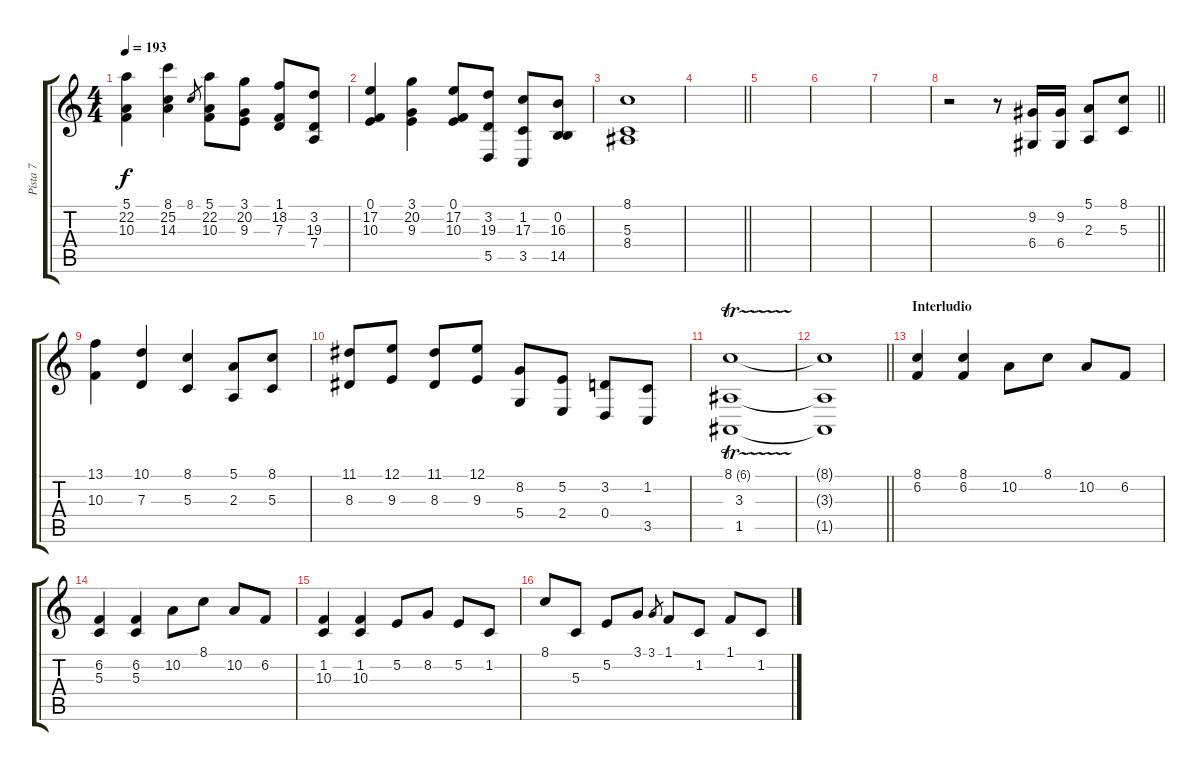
\track ("Pista 7" "Pista 7") {instrument tangoaccordion}
\staff {score tabs}
\tuning (E4 B3 G3 D3 A2 E2) {hide}
\ts (4 4)
\tempo 193
\clef g2
\ks c
(5.1 22.2 10.3).4{dy f} (8.1 25.2 14.3).4 8.1.8{gr} (5.1 22.2 10.3).8 (3.1 20.2 9.3).8 (1.1 18.2 7.3).8 (3.2 19.3 7.4).8 |
(0.1 17.2 10.3).4 (3.1 20.2 9.3).4 (0.1 17.2 10.3).8 (3.2 19.3 5.5).8 (1.2 17.3 3.5).8 (0.2 16.3 14.5).8 |
(8.1 5.3 8.4).1{volume 3} |
\barLineRight lightlight
|
|
|
|
\barLineRight lightlight
r.2{volume 12} r.8 (9.2 6.4).16 (9.2 6.4).16 (5.1 2.3).8 (8.1 5.3).8 |
(13.1 10.3).4 (10.1 7.3).4 (8.1 5.3).4 (5.1 2.3).8 (8.1 5.3).8 |
(11.1 8.3).8 (12.1 9.3).8 (11.1 8.3).8 (12.1 9.3).8 (8.2 5.4).8 (5.2 2.4).8 (3.2 0.4).8 (1.2 3.5).8 |
(8.1{tr (6 16)} 3.3 1.5).1 |
\barLineRight lightlight
(8.1{t} 3.3{t} 1.5{t}).1 |
\section ("" "Interludio")
(8.1 6.2).4 (8.1 6.2).4 10.2.8 8.1.8 10.2.8 6.2.8 |
(6.2 5.3).4 (6.2 5.3).4 10.2.8 8.1.8 10.2.8 6.2.8 |
(1.2 10.3).4 (1.2 10.3).4 5.2.8 8.2.8 5.2.8 1.2.8 |
8.1.8 5.3.8 5.2.8 3.1.8 3.1.8{gr} 1.1.8 1.2.8 1.1.8 1.2.8
